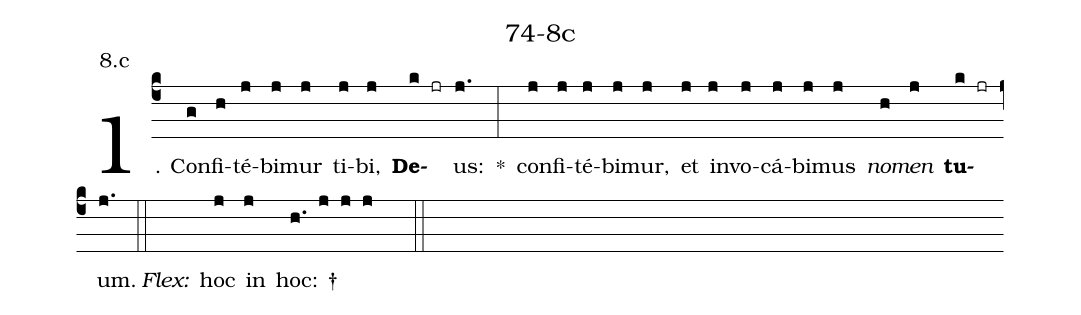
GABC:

name: 74-8c;
annotation: 8.c;
%%
(c4)1. Con(g)fi(h)té(j)bi(j)mur(j) ti(j)bi,(j) <b>De</b>(k jr)us:(j.) *(:) con(j)fi(j)té(j)bi(j)mur,(j) et(j) in(j)vo(j)cá(j)bi(j)mus(j) <i>no</i>(h)<i>men</i>(j) <b>tu</b>(k jr)um.(j.) (::)
<i>Flex:</i>()  hoc(j) in(j) hoc: †(h. j j j  ::)
